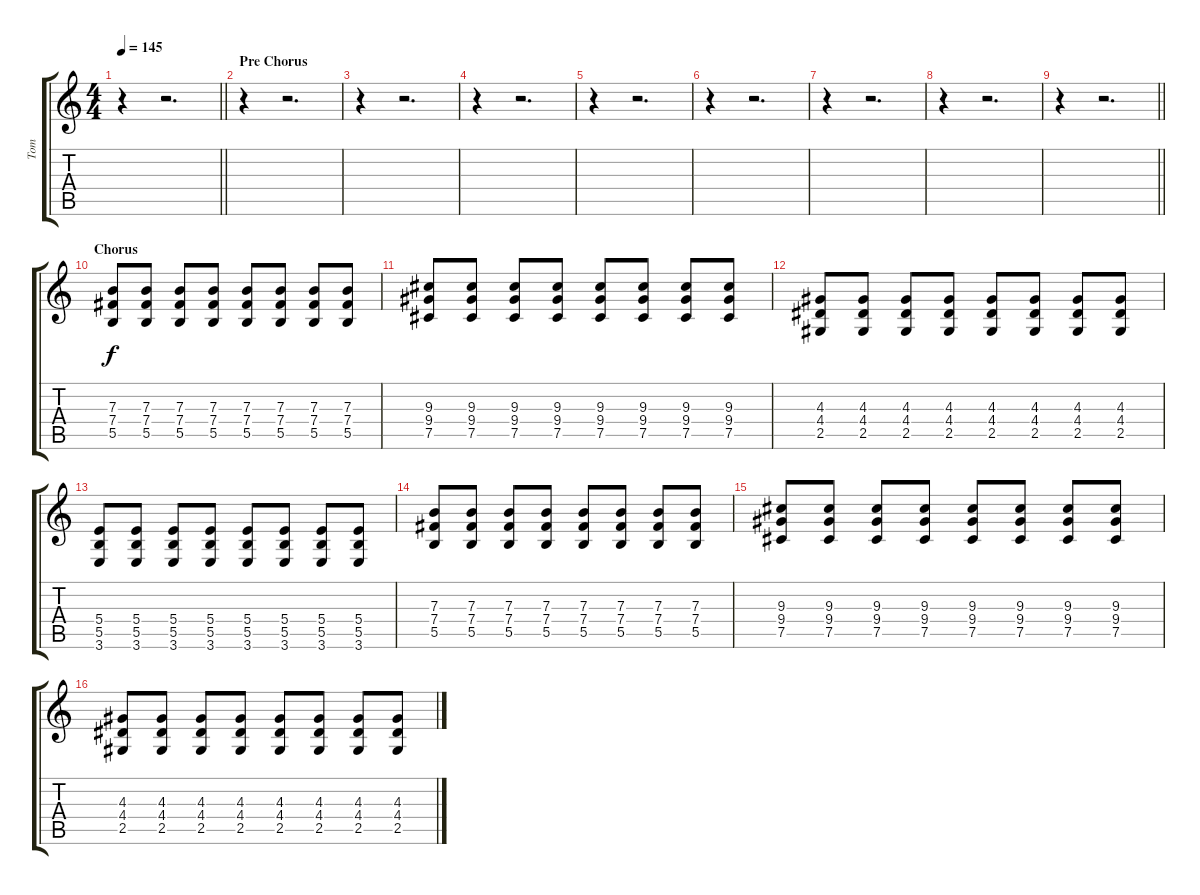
\track ("Tom" "Tom") {instrument distortionguitar}
\staff {score tabs}
\tuning (Db4 A3 E3 B2 Gb2 Db2) {hide}
\ts (4 4)
\tempo 145
\clef g2
\barLineRight lightlight
\ks c
r.4{dy f} r.2{d} |
\section ("" "Pre Chorus")
r.4 r.2{d} |
r.4 r.2{d} |
r.4 r.2{d} |
r.4 r.2{d} |
r.4 r.2{d} |
r.4 r.2{d} |
r.4 r.2{d} |
\barLineRight lightlight
r.4 r.2{d} |
\section ("" "Chorus")
(7.3 7.4 5.5).8 (7.3 7.4 5.5).8 (7.3 7.4 5.5).8 (7.3 7.4 5.5).8 (7.3 7.4 5.5).8 (7.3 7.4 5.5).8 (7.3 7.4 5.5).8 (7.3 7.4 5.5).8 |
(9.3 9.4 7.5).8 (9.3 9.4 7.5).8 (9.3 9.4 7.5).8 (9.3 9.4 7.5).8 (9.3 9.4 7.5).8 (9.3 9.4 7.5).8 (9.3 9.4 7.5).8 (9.3 9.4 7.5).8 |
(4.3 4.4 2.5).8 (4.3 4.4 2.5).8 (4.3 4.4 2.5).8 (4.3 4.4 2.5).8 (4.3 4.4 2.5).8 (4.3 4.4 2.5).8 (4.3 4.4 2.5).8 (4.3 4.4 2.5).8 |
(5.4 5.5 3.6).8 (5.4 5.5 3.6).8 (5.4 5.5 3.6).8 (5.4 5.5 3.6).8 (5.4 5.5 3.6).8 (5.4 5.5 3.6).8 (5.4 5.5 3.6).8 (5.4 5.5 3.6).8 |
(7.3 7.4 5.5).8 (7.3 7.4 5.5).8 (7.3 7.4 5.5).8 (7.3 7.4 5.5).8 (7.3 7.4 5.5).8 (7.3 7.4 5.5).8 (7.3 7.4 5.5).8 (7.3 7.4 5.5).8 |
(9.3 9.4 7.5).8 (9.3 9.4 7.5).8 (9.3 9.4 7.5).8 (9.3 9.4 7.5).8 (9.3 9.4 7.5).8 (9.3 9.4 7.5).8 (9.3 9.4 7.5).8 (9.3 9.4 7.5).8 |
(4.3 4.4 2.5).8 (4.3 4.4 2.5).8 (4.3 4.4 2.5).8 (4.3 4.4 2.5).8 (4.3 4.4 2.5).8 (4.3 4.4 2.5).8 (4.3 4.4 2.5).8 (4.3 4.4 2.5).8
